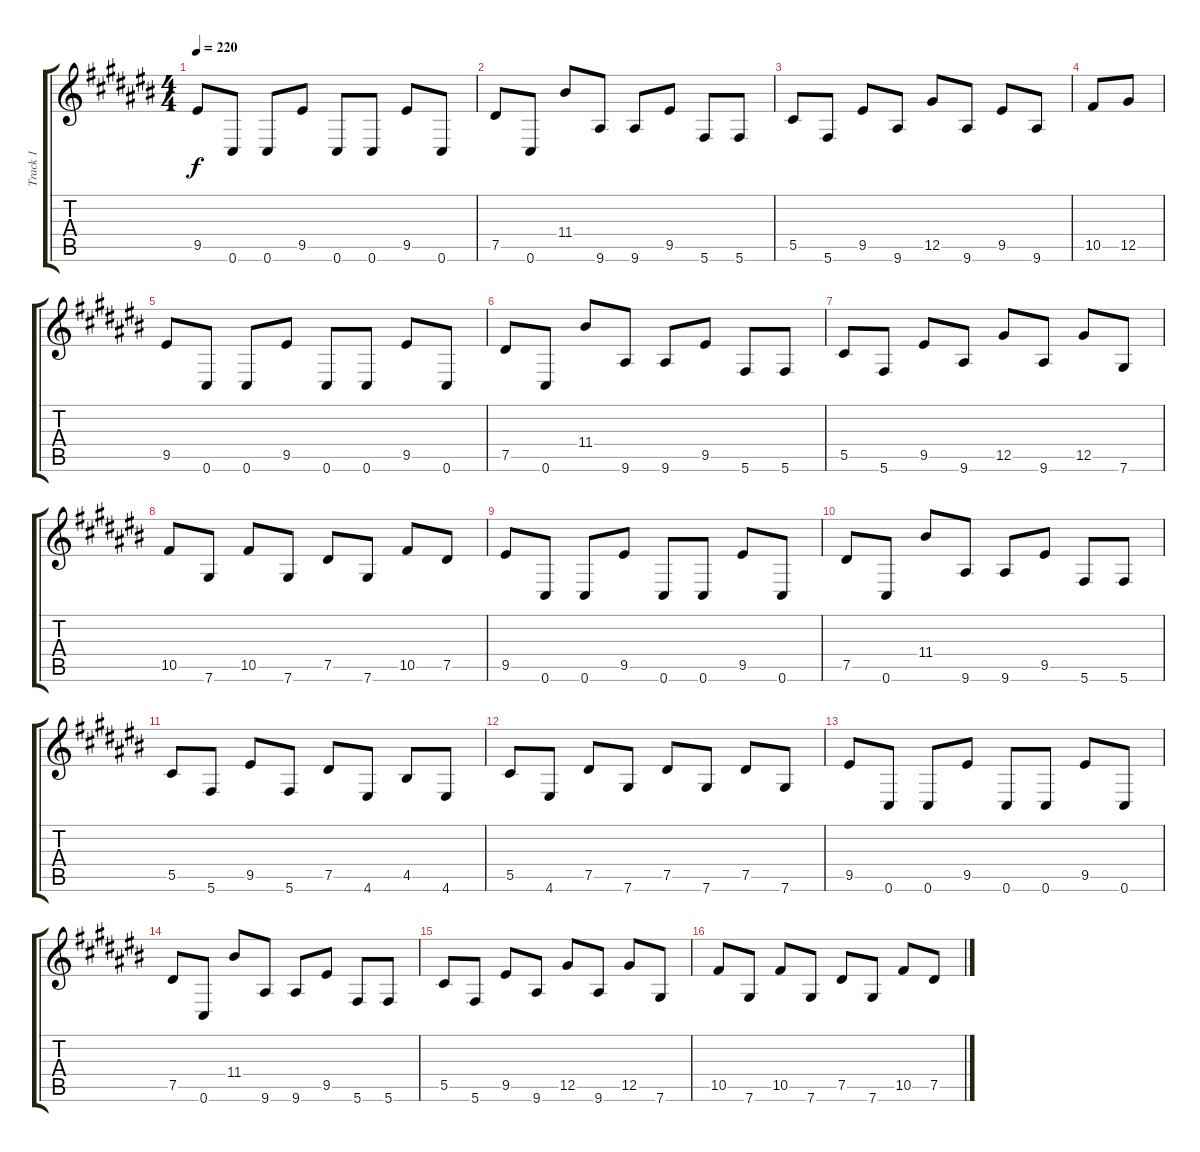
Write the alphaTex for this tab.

\track ("Track 1" "Track 1") {solo instrument overdrivenguitar}
\staff {score tabs}
\tuning (Eb4 Bb3 Gb3 Db3 Ab2 Db2) {hide}
\ts (4 4)
\tempo 220
\clef g2
\ks c#
9.5.8{dy f} 0.6.8 0.6.8 9.5.8 0.6.8 0.6.8 9.5.8 0.6.8 |
7.5.8 0.6.8 11.4.8 9.6.8 9.6.8 9.5.8 5.6.8 5.6.8 |
5.5.8 5.6.8 9.5.8 9.6.8 12.5.8 9.6.8 9.5.8 9.6.8 |
10.5.8 12.5.8 |
9.5.8 0.6.8 0.6.8 9.5.8 0.6.8 0.6.8 9.5.8 0.6.8 |
7.5.8 0.6.8 11.4.8 9.6.8 9.6.8 9.5.8 5.6.8 5.6.8 |
5.5.8 5.6.8 9.5.8 9.6.8 12.5.8 9.6.8 12.5.8 7.6.8 |
10.5.8 7.6.8 10.5.8 7.6.8 7.5.8 7.6.8 10.5.8 7.5.8 |
9.5.8 0.6.8 0.6.8 9.5.8 0.6.8 0.6.8 9.5.8 0.6.8 |
7.5.8 0.6.8 11.4.8 9.6.8 9.6.8 9.5.8 5.6.8 5.6.8 |
5.5.8 5.6.8 9.5.8 5.6.8 7.5.8 4.6.8 4.5.8 4.6.8 |
5.5.8 4.6.8 7.5.8 7.6.8 7.5.8 7.6.8 7.5.8 7.6.8 |
9.5.8 0.6.8 0.6.8 9.5.8 0.6.8 0.6.8 9.5.8 0.6.8 |
7.5.8 0.6.8 11.4.8 9.6.8 9.6.8 9.5.8 5.6.8 5.6.8 |
5.5.8 5.6.8 9.5.8 9.6.8 12.5.8 9.6.8 12.5.8 7.6.8 |
10.5.8 7.6.8 10.5.8 7.6.8 7.5.8 7.6.8 10.5.8 7.5.8
